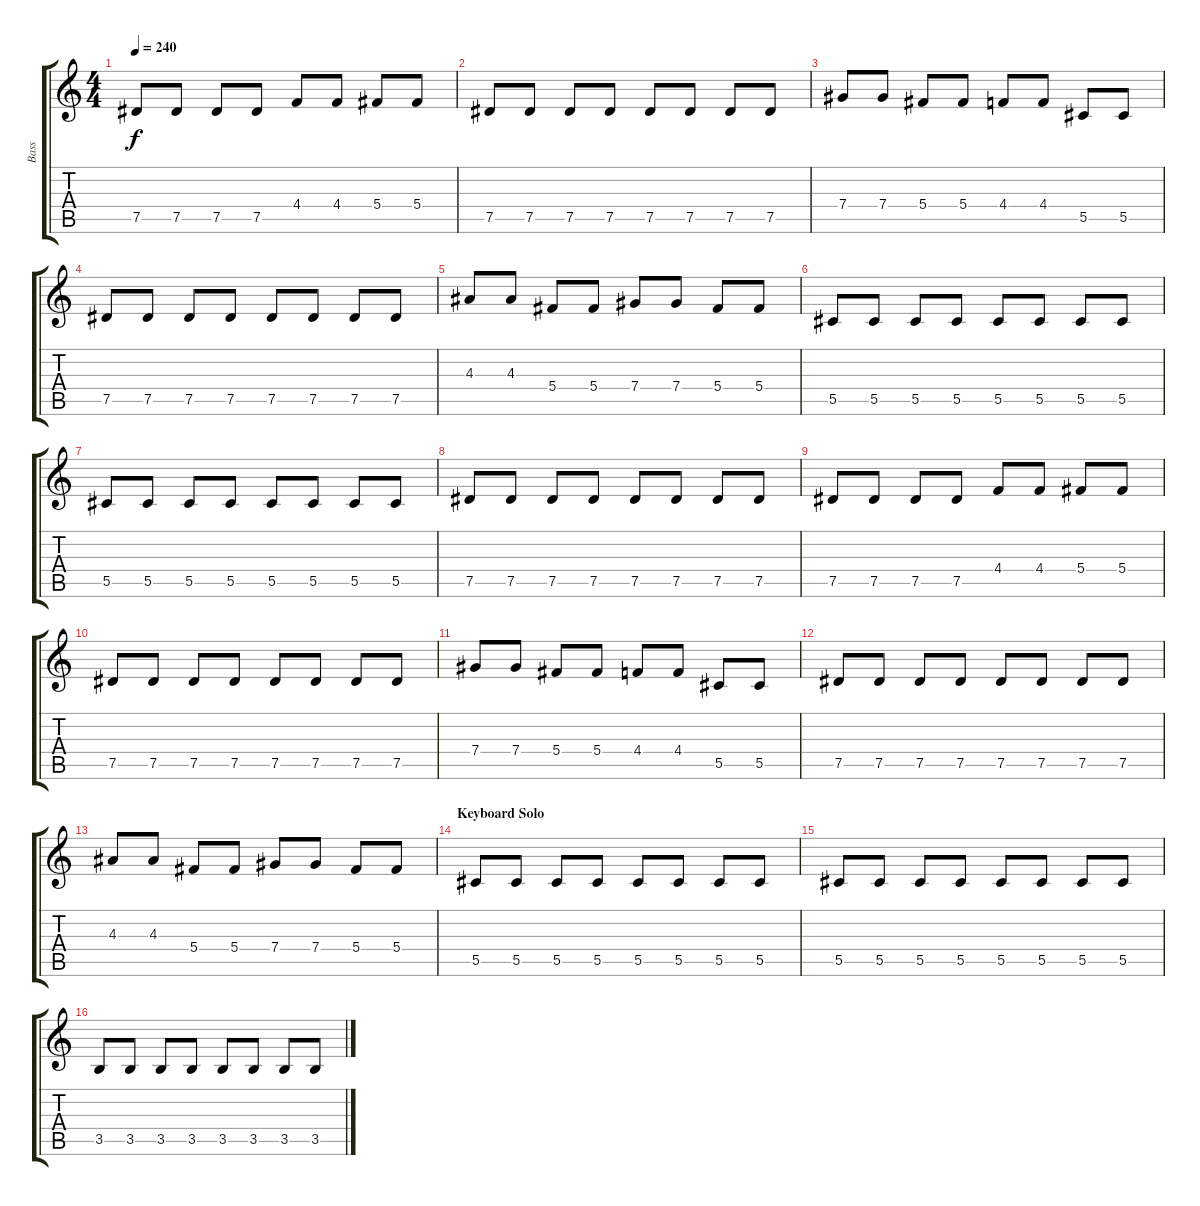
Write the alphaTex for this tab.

\track ("Bass" "Bass") {instrument electricbasspick}
\staff {score tabs}
\tuning (Eb4 Bb3 Gb3 Db3 Ab2 Eb2) {hide}
\ts (4 4)
\tempo 240
\clef g2
\ks c
7.5.8{dy f} 7.5.8 7.5.8 7.5.8 4.4.8 4.4.8 5.4.8 5.4.8 |
7.5.8 7.5.8 7.5.8 7.5.8 7.5.8 7.5.8 7.5.8 7.5.8 |
7.4.8 7.4.8 5.4.8 5.4.8 4.4.8 4.4.8 5.5.8 5.5.8 |
7.5.8 7.5.8 7.5.8 7.5.8 7.5.8 7.5.8 7.5.8 7.5.8 |
4.3.8 4.3.8 5.4.8 5.4.8 7.4.8 7.4.8 5.4.8 5.4.8 |
5.5.8 5.5.8 5.5.8 5.5.8 5.5.8 5.5.8 5.5.8 5.5.8 |
5.5.8 5.5.8 5.5.8 5.5.8 5.5.8 5.5.8 5.5.8 5.5.8 |
7.5.8 7.5.8 7.5.8 7.5.8 7.5.8 7.5.8 7.5.8 7.5.8 |
7.5.8 7.5.8 7.5.8 7.5.8 4.4.8 4.4.8 5.4.8 5.4.8 |
7.5.8 7.5.8 7.5.8 7.5.8 7.5.8 7.5.8 7.5.8 7.5.8 |
7.4.8 7.4.8 5.4.8 5.4.8 4.4.8 4.4.8 5.5.8 5.5.8 |
7.5.8 7.5.8 7.5.8 7.5.8 7.5.8 7.5.8 7.5.8 7.5.8 |
4.3.8 4.3.8 5.4.8 5.4.8 7.4.8 7.4.8 5.4.8 5.4.8 |
\section ("" "Keyboard Solo")
5.5.8 5.5.8 5.5.8 5.5.8 5.5.8 5.5.8 5.5.8 5.5.8 |
5.5.8 5.5.8 5.5.8 5.5.8 5.5.8 5.5.8 5.5.8 5.5.8 |
3.5.8 3.5.8 3.5.8 3.5.8 3.5.8 3.5.8 3.5.8 3.5.8
